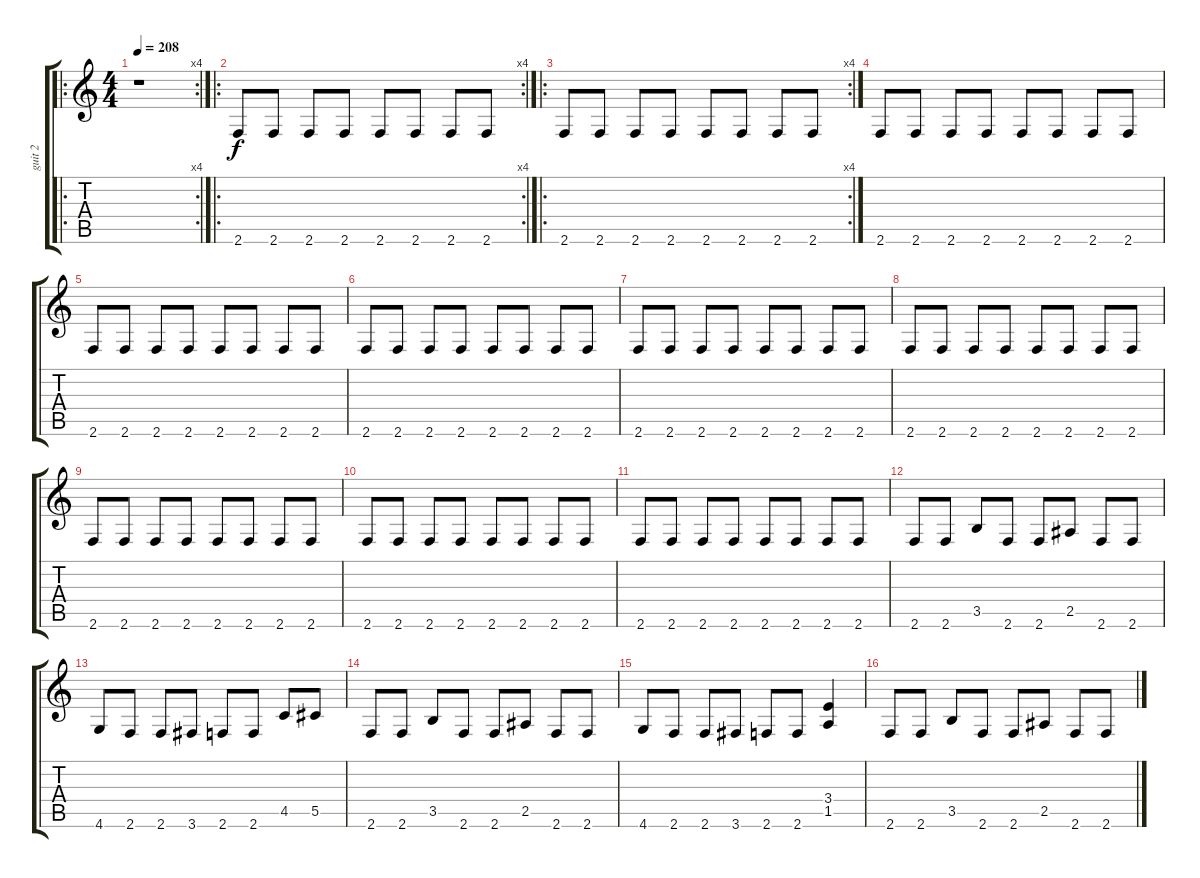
\track ("guit 2" "guit 2") {instrument distortionguitar}
\staff {score tabs}
\tuning (Eb4 Bb3 Gb3 Db3 Ab2 Eb2) {hide}
\ro
\rc 4
\ts (4 4)
\tempo 208
\clef g2
\ks c
r.1{dy f instrument distortionguitar} |
\ro
\rc 4
2.6.8 2.6.8 2.6.8 2.6.8 2.6.8 2.6.8 2.6.8 2.6.8 |
\ro
\rc 4
2.6.8 2.6.8 2.6.8 2.6.8 2.6.8 2.6.8 2.6.8 2.6.8 |
2.6.8 2.6.8 2.6.8 2.6.8 2.6.8 2.6.8 2.6.8 2.6.8 |
2.6.8 2.6.8 2.6.8 2.6.8 2.6.8 2.6.8 2.6.8 2.6.8 |
2.6.8 2.6.8 2.6.8 2.6.8 2.6.8 2.6.8 2.6.8 2.6.8 |
2.6.8 2.6.8 2.6.8 2.6.8 2.6.8 2.6.8 2.6.8 2.6.8 |
2.6.8 2.6.8 2.6.8 2.6.8 2.6.8 2.6.8 2.6.8 2.6.8 |
2.6.8 2.6.8 2.6.8 2.6.8 2.6.8 2.6.8 2.6.8 2.6.8 |
2.6.8 2.6.8 2.6.8 2.6.8 2.6.8 2.6.8 2.6.8 2.6.8 |
2.6.8 2.6.8 2.6.8 2.6.8 2.6.8 2.6.8 2.6.8 2.6.8 |
2.6.8 2.6.8 3.5.8 2.6.8 2.6.8 2.5.8 2.6.8 2.6.8 |
4.6.8 2.6.8 2.6.8 3.6.8 2.6.8 2.6.8 4.5.8 5.5.8 |
2.6.8 2.6.8 3.5.8 2.6.8 2.6.8 2.5.8 2.6.8 2.6.8 |
4.6.8 2.6.8 2.6.8 3.6.8 2.6.8 2.6.8 (3.4 1.5).4 |
2.6.8 2.6.8 3.5.8 2.6.8 2.6.8 2.5.8 2.6.8 2.6.8
